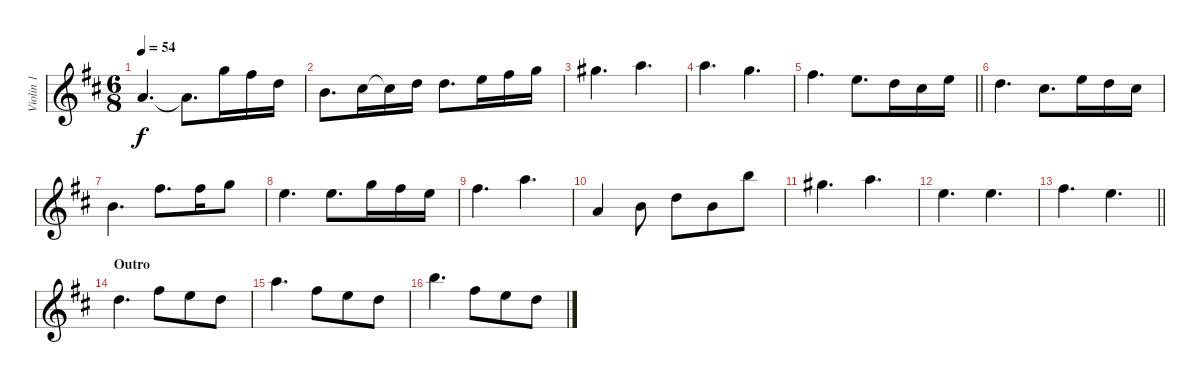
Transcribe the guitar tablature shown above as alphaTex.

\track ("Violin 1" "Violin 1") {instrument violin}
\staff {score}
\tuning (E5 A4 D4 G3) {hide}
\ts (6 8)
\tempo 54
\clef g2
\ks d
0.2.4{d dy f} 0.2{t}.8{d} 3.1.16 2.1.16 5.2.16 |
2.2.8{d} 4.2.16 4.2{t}.16 5.2.16 5.2.8{d} 0.1.16 2.1.16 3.1.16 |
4.1.4{d} 5.1.4{d} |
5.1.4{d} 3.1.4{d} |
\barLineRight lightlight
2.1.4{d} 0.1.8{d} 5.2.16 4.2.16 0.1.16 |
5.2.4{d} 4.2.8{d} 0.1.16 5.2.16 4.2.16 |
2.2.4{d} 2.1.8{d} 9.2.16 10.2.8 |
0.1.4{d} 0.1.8{d} 10.2.16 2.1.16 0.1.16 |
2.1.4{d} 5.1.4{d} |
0.2.4 2.2.8 5.2.8 2.2.8 14.2.8 |
4.1.4{d} 5.1.4{d} |
7.2.4{d} 0.1.4{d} |
\barLineRight lightlight
2.1.4{d} 0.1.4{d} |
\section ("" "Outro")
5.2.4{d} 2.1.8 0.1.8 5.2.8 |
5.1.4{d} 2.1.8 0.1.8 5.2.8 |
7.1.4{d} 2.1.8 0.1.8 5.2.8
